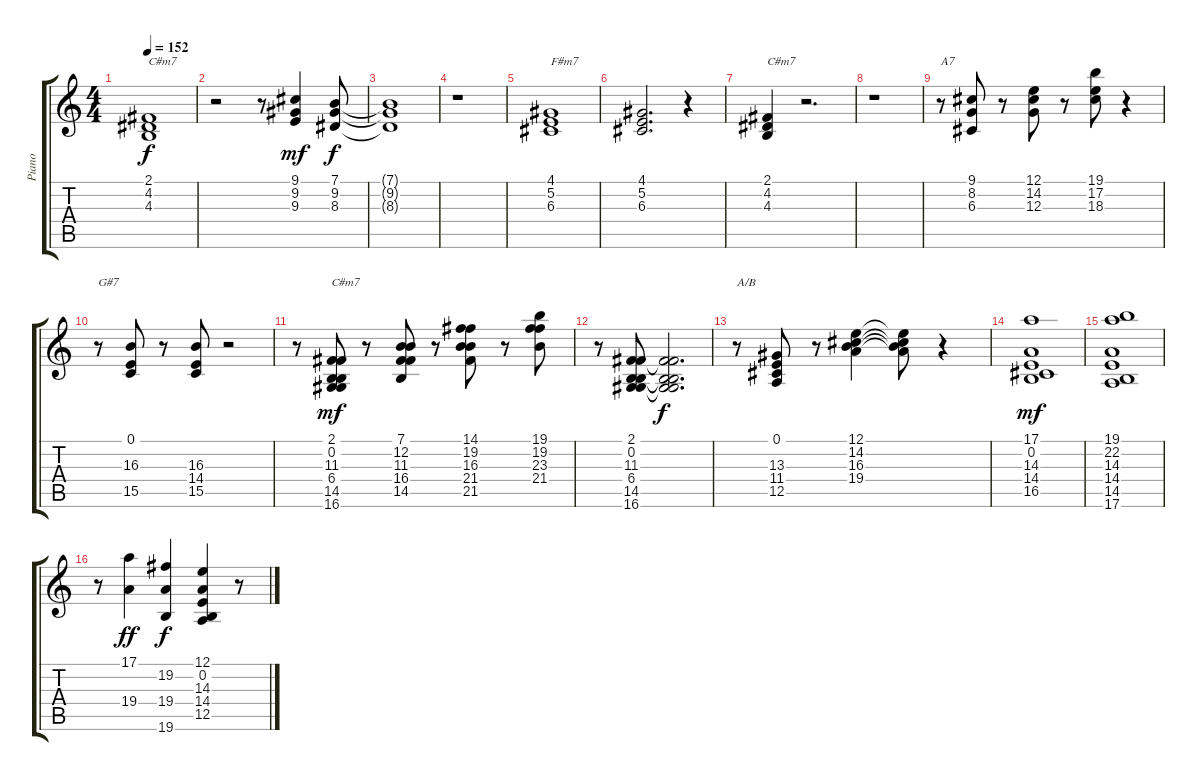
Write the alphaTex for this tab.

\track ("Piano" "Piano") {instrument brightacousticpiano}
\staff {score tabs}
\tuning (E4 B3 G3 D3 A2 E2) {hide}
\ts (4 4)
\tempo 152
\clef g2
\ks c
(2.1 4.2 4.3).1{txt "C#m7" dy f} |
r.2 r.8 (9.1 9.2 9.3).4{dy mf} (7.1 9.2 8.3).8{dy f} |
(7.1{t} 9.2{t} 8.3{t}).1 |
r.1 |
(4.1 5.2 6.3).1{txt "F#m7"} |
(4.1 5.2 6.3).2{d} r.4 |
(2.1 4.2 4.3).4{txt "C#m7"} r.2{d} |
r.1 |
r.8{txt "A7"} (9.1 8.2 6.3).8 r.8 (12.1 14.2 12.3).8 r.8 (19.1 17.2 18.3).8 r.4 |
r.8{txt "G#7"} (0.1 16.3 15.5).8 r.8 (16.3 14.4 15.5).8 r.2 |
r.8 (2.1 0.2 11.3 6.4 14.5 16.6).8{txt "C#m7" dy mf} r.8 (7.1 12.2 11.3 16.4 14.5).8 r.8 (14.1 19.2 16.3 21.4 21.5).8 r.8 (19.1 19.2 23.3 21.4).8 |
r.8 (2.1 0.2 11.3 6.4 14.5 16.6).8 (2.1{t} 0.2{t} 11.3{t} 6.4{t} 14.5{t} 16.6{t}).2{d dy f} |
r.8{txt "A/B"} (0.1 13.3 11.4 12.5).8 r.8 (12.1 14.2 16.3 19.4).4 (12.1{t} 14.2{t} 16.3{t} 19.4{t}).8 r.4 |
(17.1 0.2 14.3 14.4 16.5).1{dy mf} |
(19.1 22.2 14.3 14.4 14.5 17.6).1 |
r.8 (17.1 19.4).4{dy ff} (19.2 19.4 19.6).4{dy f} (12.1 0.2 14.3 14.4 12.5).4 r.8
